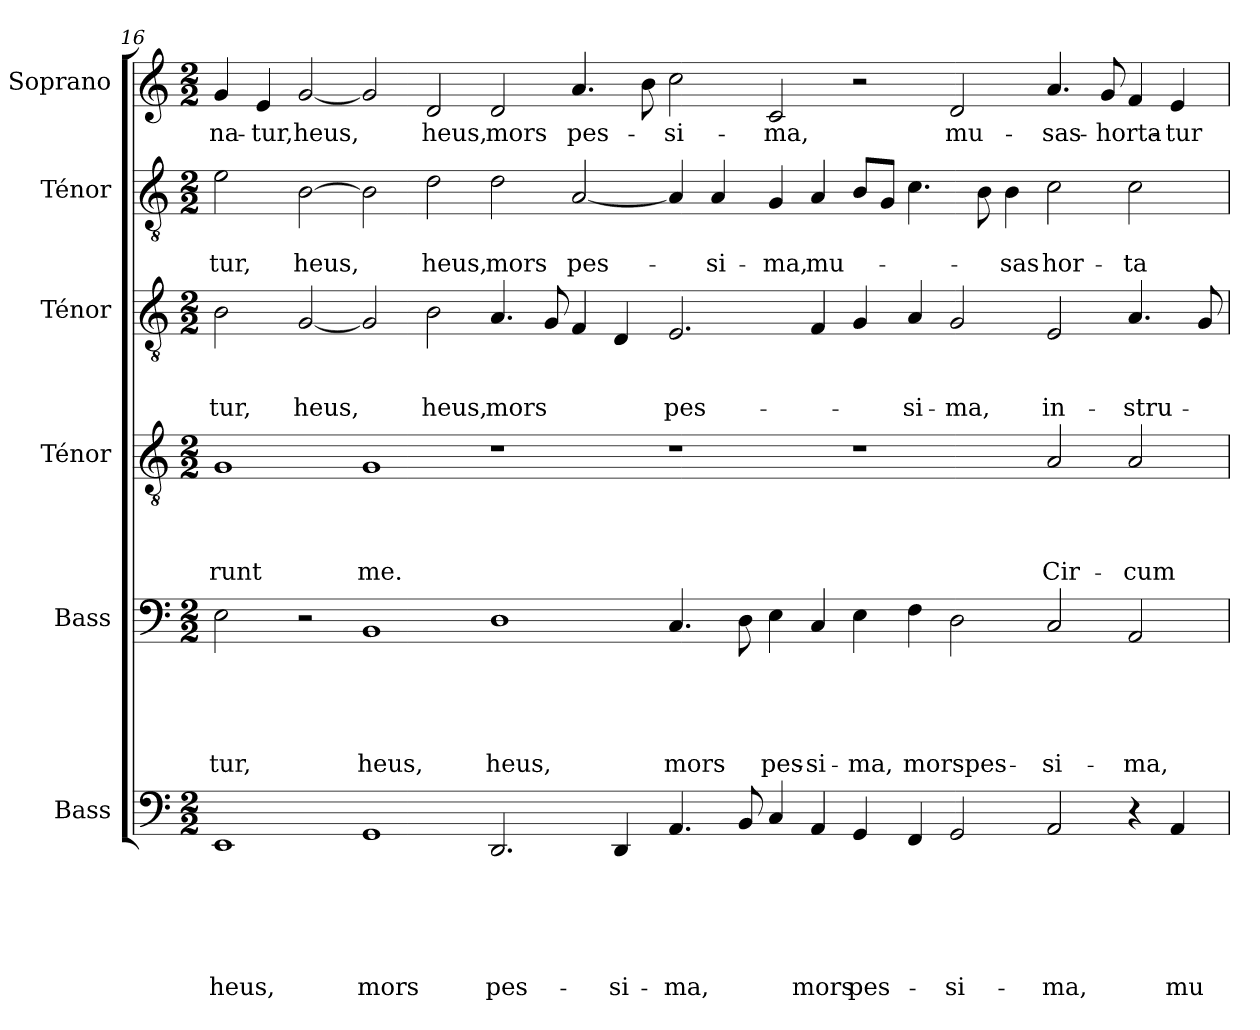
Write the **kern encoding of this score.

**kern	**text	**text	**text	**text	**text	**text	**kern	**text	**text	**text	**text	**text	**kern	**text	**text	**text	**text	**kern	**text	**text	**text	**kern	**text	**text	**kern	**text
*part6	*part6	*part6	*part6	*part6	*part6	*part6	*part5	*part5	*part5	*part5	*part5	*part5	*part4	*part4	*part4	*part4	*part4	*part3	*part3	*part3	*part3	*part2	*part2	*part2	*part1	*part1
*staff6	*staff6	*staff6	*staff6	*staff6	*staff6	*staff6	*staff5	*staff5	*staff5	*staff5	*staff5	*staff5	*staff4	*staff4	*staff4	*staff4	*staff4	*staff3	*staff3	*staff3	*staff3	*staff2	*staff2	*staff2	*staff1	*staff1
*I"Bass	*	*	*	*	*	*	*I"Bass	*	*	*	*	*	*I"Ténor	*	*	*	*	*I"Ténor	*	*	*	*I"Ténor	*	*	*I"Soprano	*
*I'B.	*	*	*	*	*	*	*I'B.	*	*	*	*	*	*I'T.	*	*	*	*	*I'T.	*	*	*	*I'T.	*	*	*I'S.	*
!!LO:PB:g=z
*clefF4	*	*	*	*	*	*	*clefF4	*	*	*	*	*	*clefGv2	*	*	*	*	*clefGv2	*	*	*	*clefGv2	*	*	*clefG2	*
*k[]	*	*	*	*	*	*	*k[]	*	*	*	*	*	*k[]	*	*	*	*	*k[]	*	*	*	*k[]	*	*	*k[]	*
*C:	*	*	*	*	*	*	*C:	*	*	*	*	*	*C:	*	*	*	*	*C:	*	*	*	*C:	*	*	*C:	*
*M2/2	*	*	*	*	*	*	*M2/2	*	*	*	*	*	*M2/2	*	*	*	*	*M2/2	*	*	*	*M2/2	*	*	*M2/2	*
=16	=16	=16	=16	=16	=16	=16	=16	=16	=16	=16	=16	=16	=16	=16	=16	=16	=16	=16	=16	=16	=16	=16	=16	=16	=16	=16
!	!	!	!	!	!	!LO:LY:b	!	!	!	!	!	!LO:LY:b	!	!	!	!	!LO:LY:b	!	!	!	!LO:LY:b	!	!	!LO:LY:b	!	!LO:LY:b
1EE	.	.	.	.	.	heus,	2E\	.	.	.	.	-tur,	1G	.	.	.	-runt	2B\	.	.	-tur,	2e\	.	-tur,	4g/	-na-
!	!	!	!	!	!	!	!	!	!	!	!	!	!	!	!	!	!	!	!	!	!	!	!	!	!	!LO:LY:b
.	.	.	.	.	.	.	.	.	.	.	.	.	.	.	.	.	.	.	.	.	.	.	.	.	4e/	-tur,heus,
!	!	!	!	!	!	!	!	!	!	!	!	!	!	!	!	!	!	!	!	!	!LO:LY:b	!	!	!LO:LY:b	!	!
.	.	.	.	.	.	.	2r	.	.	.	.	.	.	.	.	.	.	[<2G/	.	.	heus,	[>2B\	.	heus,	[<2g/	.
!	!	!	!	!	!	!LO:LY:b	!	!	!	!	!	!LO:LY:b	!	!	!	!	!LO:LY:b	!	!	!	!	!	!	!	!	!
1GG	.	.	.	.	.	mors	1BB	.	.	.	.	heus,	1G	.	.	.	me.	2G/]	.	.	.	2B\]	.	.	2g/]	.
!	!	!	!	!	!	!	!	!	!	!	!	!	!	!	!	!	!	!	!	!	!LO:LY:b	!	!	!LO:LY:b	!	!LO:LY:b
.	.	.	.	.	.	.	.	.	.	.	.	.	.	.	.	.	.	2B\	.	.	heus,	2d\	.	heus,	2d/	heus,
!	!	!	!	!	!	!LO:LY:b	!	!	!	!	!	!LO:LY:b	!	!	!	!	!	!	!	!	!LO:LY:b	!	!	!LO:LY:b	!	!LO:LY:b
2.DD/	.	.	.	.	.	pes-	1D	.	.	.	.	heus,	1r	.	.	.	.	4.A/	.	.	mors	2d\	.	mors	2d/	mors
.	.	.	.	.	.	.	.	.	.	.	.	.	.	.	.	.	.	8G/	.	.	.	.	.	.	.	.
!	!	!	!	!	!	!	!	!	!	!	!	!	!	!	!	!	!	!	!	!	!	!	!	!LO:LY:b	!	!LO:LY:b
.	.	.	.	.	.	.	.	.	.	.	.	.	.	.	.	.	.	4F/	.	.	.	[<2A/	.	pes-	4.a/	pes-
!	!	!	!	!	!	!LO:LY:b	!	!	!	!	!	!	!	!	!	!	!	!	!	!	!	!	!	!	!	!
4DD/	.	.	.	.	.	-si-	.	.	.	.	.	.	.	.	.	.	.	4D/	.	.	.	.	.	.	.	.
.	.	.	.	.	.	.	.	.	.	.	.	.	.	.	.	.	.	.	.	.	.	.	.	.	8b\	.
!	!	!	!	!	!	!LO:LY:b	!	!	!	!	!	!LO:LY:b	!	!	!	!	!	!	!	!	!LO:LY:b	!	!	!	!	!LO:LY:b
4.AA/	.	.	.	.	.	-ma,	4.C/	.	.	.	.	mors	1r	.	.	.	.	2.E/	.	.	pes-	4A/]	.	.	2cc\	-si-
!	!	!	!	!	!	!	!	!	!	!	!	!	!	!	!	!	!	!	!	!	!	!	!	!LO:LY:b	!	!
.	.	.	.	.	.	.	.	.	.	.	.	.	.	.	.	.	.	.	.	.	.	4A/	.	-si-	.	.
8BB/	.	.	.	.	.	.	8D\	.	.	.	.	.	.	.	.	.	.	.	.	.	.	.	.	.	.	.
!	!	!	!	!	!	!	!	!	!	!	!	!LO:LY:b	!	!	!	!	!	!	!	!	!	!	!	!LO:LY:b	!	!LO:LY:b
4C/	.	.	.	.	.	.	4E\	.	.	.	.	pes-	.	.	.	.	.	.	.	.	.	4G/	.	-ma,	2c/	-ma,
!	!	!	!	!	!	!LO:LY:b	!	!	!	!	!	!LO:LY:b	!	!	!	!	!	!	!	!	!	!	!	!LO:LY:b	!	!
4AA/	.	.	.	.	.	mors	4C/	.	.	.	.	-si-	.	.	.	.	.	4F/	.	.	.	4A/	.	mu-	.	.
!	!	!	!	!	!	!LO:LY:b	!	!	!	!	!	!LO:LY:b	!	!	!	!	!	!	!	!	!	!	!	!	!	!
4GG/	.	.	.	.	.	pes-	4E\	.	.	.	.	-ma,	1r	.	.	.	.	4G/	.	.	.	8B/L	.	.	2r	.
.	.	.	.	.	.	.	.	.	.	.	.	.	.	.	.	.	.	.	.	.	.	8G/J	.	.	.	.
!	!	!	!	!	!	!	!	!	!	!	!	!LO:LY:b	!	!	!	!	!	!	!	!	!LO:LY:b	!	!	!	!	!
4FF/	.	.	.	.	.	.	4F\	.	.	.	.	morspes-	.	.	.	.	.	4A/	.	.	-si-	4.c\	.	.	.	.
!	!	!	!	!	!	!LO:LY:b	!	!	!	!	!	!	!	!	!	!	!	!	!	!	!LO:LY:b	!	!	!	!	!LO:LY:b
2GG/	.	.	.	.	.	-si-	2D\	.	.	.	.	.	.	.	.	.	.	2G/	.	.	-ma,	.	.	.	2d/	mu-
.	.	.	.	.	.	.	.	.	.	.	.	.	.	.	.	.	.	.	.	.	.	8B\	.	.	.	.
!	!	!	!	!	!	!	!	!	!	!	!	!	!	!	!	!	!	!	!	!	!	!	!	!LO:LY:b	!	!
.	.	.	.	.	.	.	.	.	.	.	.	.	.	.	.	.	.	.	.	.	.	4B\	.	-sas	.	.
!	!	!	!	!	!	!LO:LY:b	!	!	!	!	!	!LO:LY:b	!	!	!	!	!LO:LY:b	!	!	!	!LO:LY:b	!	!	!LO:LY:b	!	!LO:LY:b
2AA/	.	.	.	.	.	-ma,	2C/	.	.	.	.	-si-	2A/	.	.	.	Cir-	2E/	.	.	in-	2c\	.	hor-	4.a/	-sas-
!	!	!	!	!	!	!	!	!	!	!	!	!	!	!	!	!	!	!	!	!	!	!	!	!	!	!LO:LY:b
.	.	.	.	.	.	.	.	.	.	.	.	.	.	.	.	.	.	.	.	.	.	.	.	.	8g/	-horta-
!	!	!	!	!	!	!	!	!	!	!	!	!LO:LY:b	!	!	!	!	!LO:LY:b	!	!	!	!LO:LY:b	!	!	!LO:LY:b	!	!
4r	.	.	.	.	.	.	2AA/	.	.	.	.	-ma,	2A/	.	.	.	-cum-	4.A/	.	.	-stru-	2c\	.	-ta-	4f/	.
!	!	!	!	!	!	!LO:LY:b	!	!	!	!	!	!	!	!	!	!	!	!	!	!	!	!	!	!	!	!LO:LY:b
4AA/	.	.	.	.	.	mu-	.	.	.	.	.	.	.	.	.	.	.	.	.	.	.	.	.	.	4e/	-tur
.	.	.	.	.	.	.	.	.	.	.	.	.	.	.	.	.	.	8G/	.	.	.	.	.	.	.	.
=	=	=	=	=	=	=	=	=	=	=	=	=	=	=	=	=	=	=	=	=	=	=	=	=	=	=
*-	*-	*-	*-	*-	*-	*-	*-	*-	*-	*-	*-	*-	*-	*-	*-	*-	*-	*-	*-	*-	*-	*-	*-	*-	*-	*-
